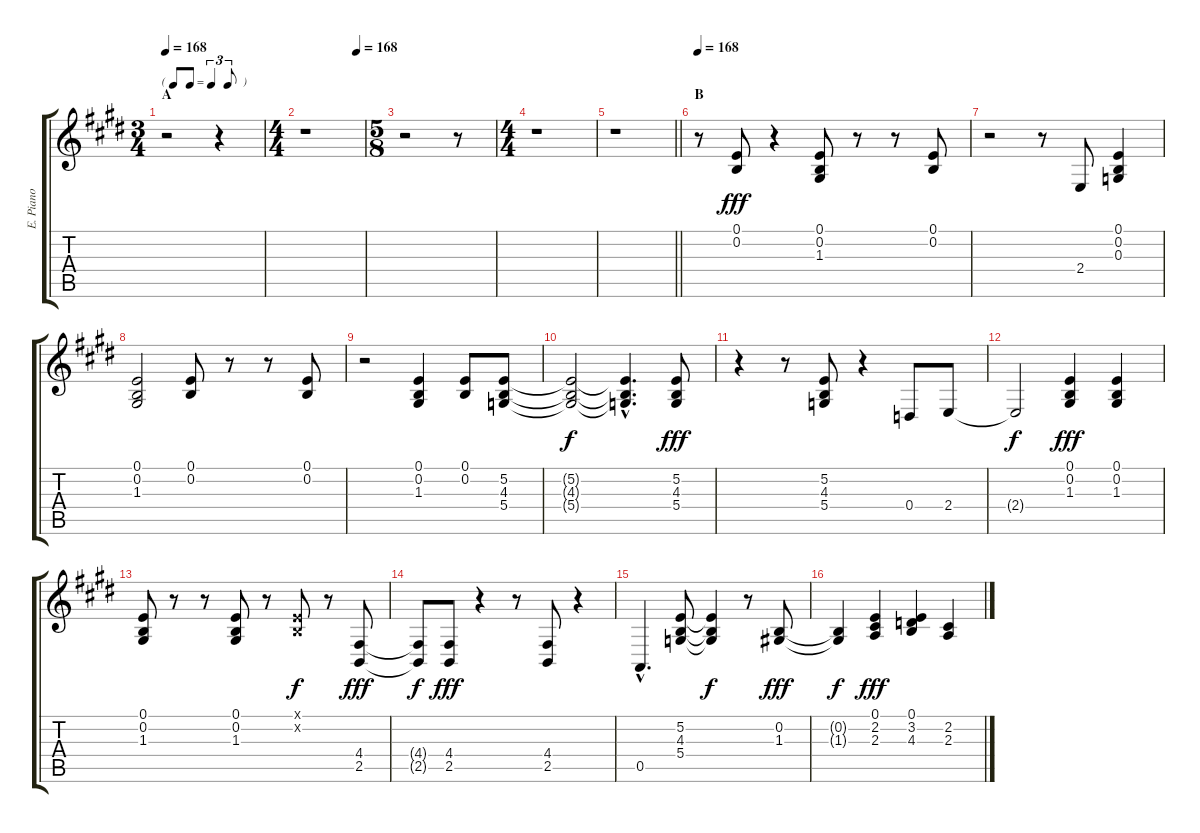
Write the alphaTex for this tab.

\track ("E. Piano" "E. Piano") {instrument electricgrandpiano}
\staff {score tabs}
\tuning (E4 B3 G3 D3 A2 E2) {hide}
\ts (3 4)
\tf triplet8th
\section ("" "A")
\tempo 168
\tempo 120
\tempo 168
\clef g2
\ks e
r.2{dy fff instrument electricgrandpiano} r.4 |
\ts (4 4)
\tempo (168 0.875)
r.1 |
\ts (5 8)
r.2 r.8 |
\ts (4 4)
r.1 |
\barLineRight lightlight
r.1 |
\section ("" "B")
\tempo 168
r.8 (0.1 0.2).8 r.4 (0.1 0.2 1.3).8 r.8 r.8 (0.1 0.2).8 |
r.2 r.8 2.4.8 (0.1 0.2 0.3).4 |
(0.1 0.2 1.3).2 (0.1 0.2).8 r.8 r.8 (0.1 0.2).8 |
r.2 (0.1 0.2 1.3).4 (0.1 0.2).8 (5.2 4.3 5.4).8 |
(5.2{t} 4.3{t} 5.4{t}).2{dy f} (5.2{hac t} 4.3{hac t} 5.4{hac t}).4{d} (5.2 4.3 5.4).8{dy fff} |
r.4 r.8 (5.2 4.3 5.4).8 r.4 0.4.8 2.4.8 |
2.4{t}.2{dy f} (0.1 0.2 1.3).4{dy fff} (0.1 0.2 1.3).4 |
(0.1 0.2 1.3).8 r.8 r.8 (0.1 0.2 1.3).8 r.8 (0.1{x} 0.2{x}).8{dy f} r.8 (4.4 2.5).8{dy fff} |
(4.4{t} 2.5{t}).8{dy f} (4.4 2.5).8{dy fff} r.4 r.8 (4.4 2.5).8 r.4 |
0.5{hac}.4{d} (5.2 4.3 5.4).8 (5.2{t} 4.3{t} 5.4{t}).4{dy f} r.8 (0.2 1.3).8{dy fff} |
(0.2{t} 1.3{t}).4{dy f} (0.1 2.2 2.3).4{dy fff} (0.1 3.2 4.3).4 (2.2 2.3).4
